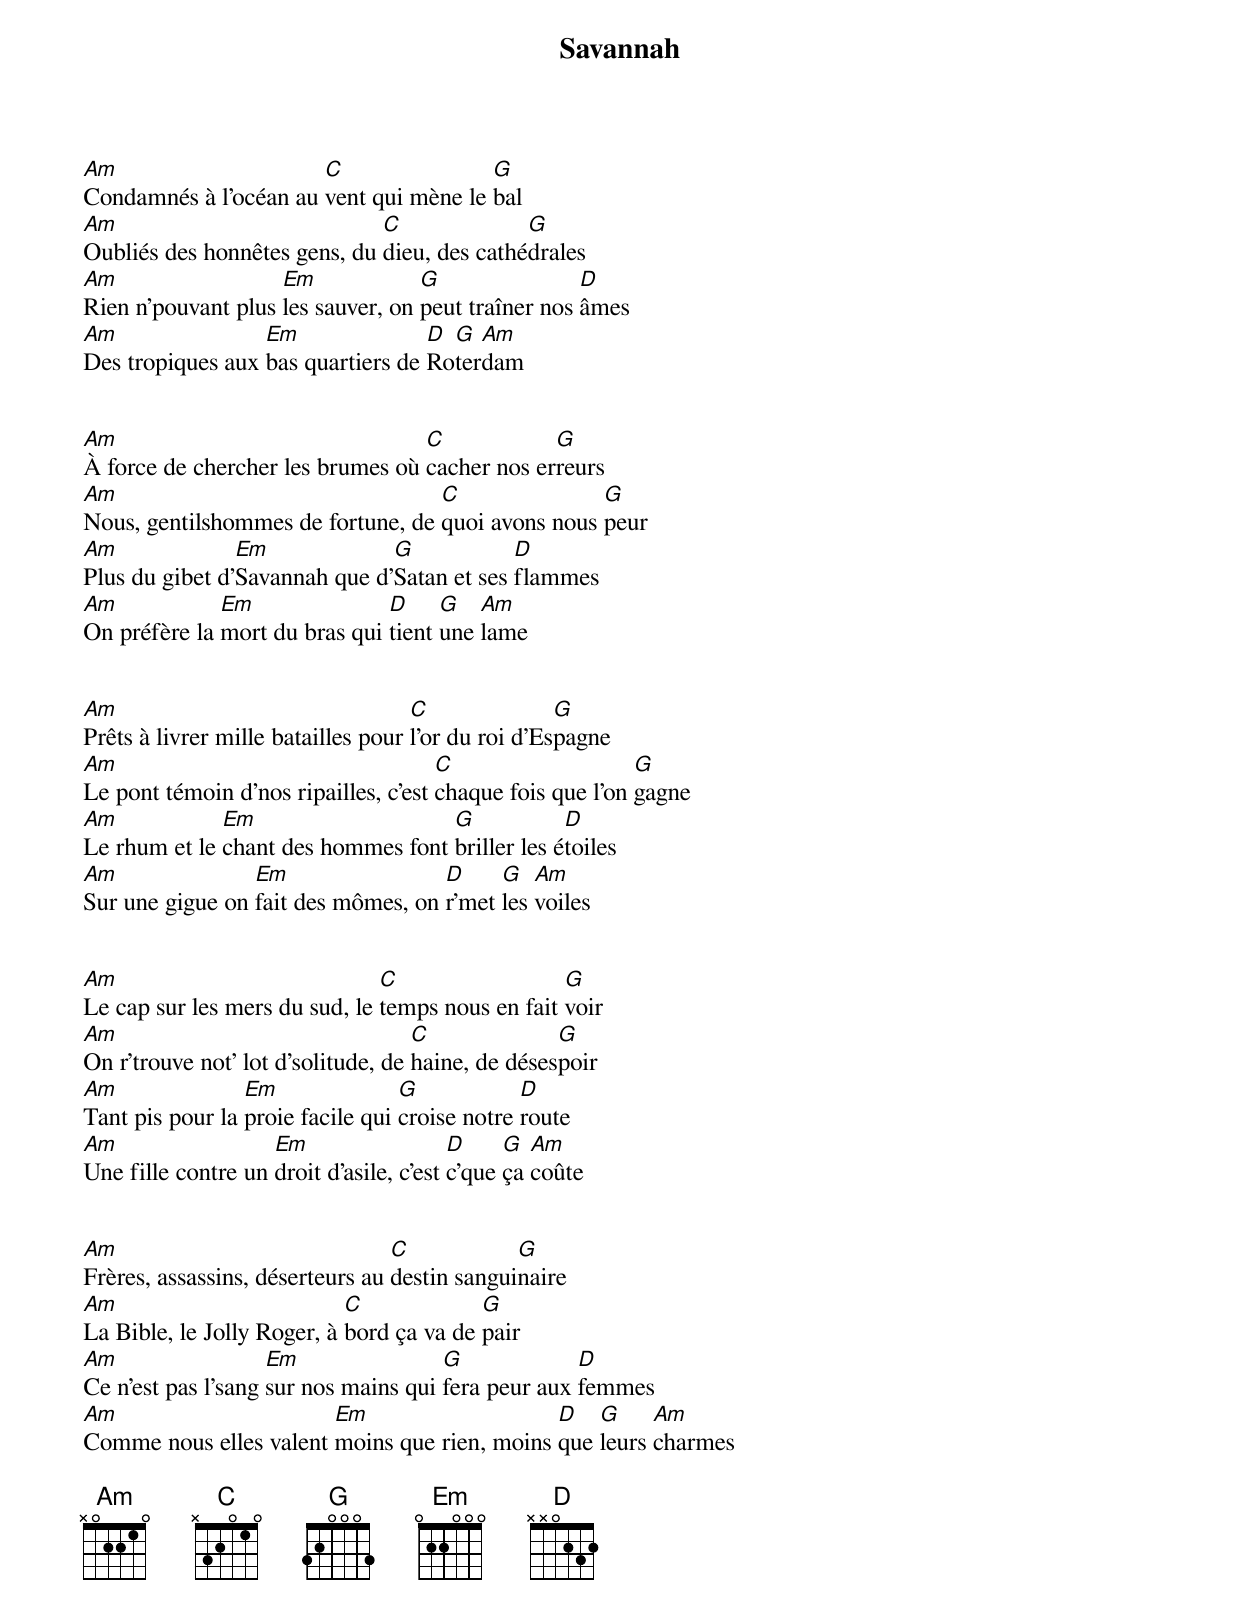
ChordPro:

{title: Savannah}
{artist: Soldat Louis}
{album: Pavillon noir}
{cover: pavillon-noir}
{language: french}
{columns: 1}
{define: Am frets X 0 2 2 1 0}
{define: C frets X 3 2 0 1 0}
{define: G frets 3 2 0 0 0 3}
{define: Em frets 0 2 2 0 0 0}
{define: D frets X X 0 2 3 2}

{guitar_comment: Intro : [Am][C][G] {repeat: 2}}


[Am]Condamnés à l'océan au [C]vent qui mène le [G]bal
[Am]Oubliés des honnêtes gens, du [C]dieu, des cathé[G]drales
[Am]Rien n'pouvant plus [Em]les sauver, on [G]peut traîner nos [D]âmes
[Am]Des tropiques aux [Em]bas quartiers de [D]Ro[G]ter[Am]dam


[Am]À force de chercher les brumes où [C]cacher nos er[G]reurs
[Am]Nous, gentilshommes de fortune, de [C]quoi avons nous [G]peur
[Am]Plus du gibet d'[Em]Savannah que d'[G]Satan et ses [D]flammes
[Am]On préfère la [Em]mort du bras qui [D]tient [G]une [Am]lame


[Am]Prêts à livrer mille batailles pour [C]l'or du roi d'Es[G]pagne
[Am]Le pont témoin d'nos ripailles, c'est [C]chaque fois que l'on [G]gagne
[Am]Le rhum et le [Em]chant des hommes font [G]briller les é[D]toiles
[Am]Sur une gigue on [Em]fait des mômes, on [D]r'met [G]les [Am]voiles


[Am]Le cap sur les mers du sud, le [C]temps nous en fait [G]voir
[Am]On r'trouve not' lot d'solitude, de [C]haine, de déses[G]poir
[Am]Tant pis pour la [Em]proie facile qui [G]croise notre [D]route
[Am]Une fille contre un [Em]droit d'asile, c'est [D]c'que [G]ça [Am]coûte


[Am]Frères, assassins, déserteurs au [C]destin sangui[G]naire
[Am]La Bible, le Jolly Roger, à [C]bord ça va de [G]pair
[Am]Ce n'est pas l'sang [Em]sur nos mains qui [G]fera peur aux [D]femmes
[Am]Comme nous elles valent [Em]moins que rien, moins [D]que [G]leurs [Am]charmes

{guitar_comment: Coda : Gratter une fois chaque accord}
